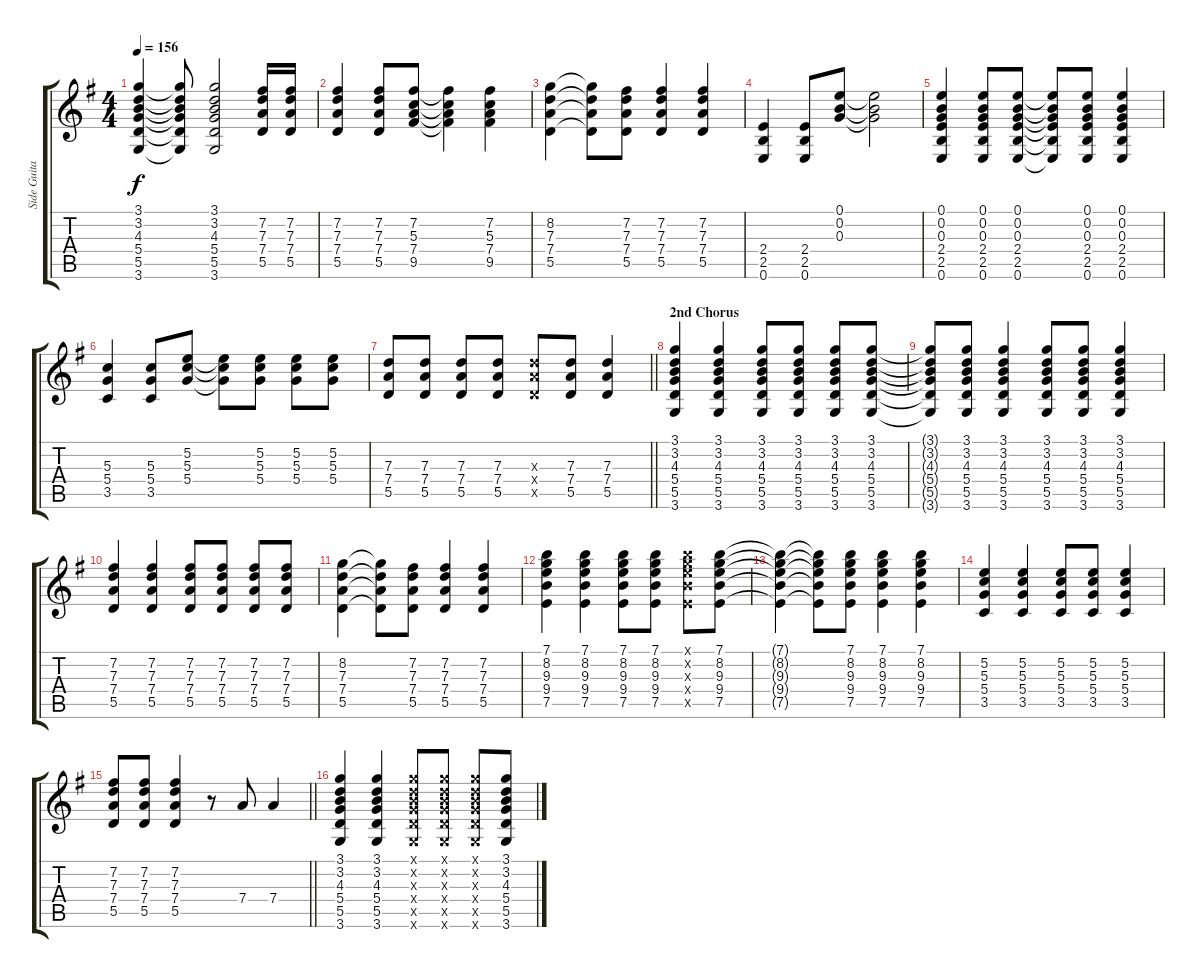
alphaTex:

\track ("Side Guitar" "Side Guita") {instrument distortionguitar}
\staff {score tabs}
\tuning (E4 B3 G3 D3 A2 E2) {hide}
\ts (4 4)
\tempo 156
\clef g2
\ks g
(3.1{t} 3.2{t} 4.3{t} 5.4{t} 5.5{t} 3.6{t}).4{dy f} (3.1{t} 3.2{t} 4.3{t} 5.4{t} 5.5{t} 3.6{t}).8 (3.1 3.2 4.3 5.4 5.5 3.6).2 (7.2 7.3 7.4 5.5).16 (7.2 7.3 7.4 5.5).16 |
(7.2 7.3 7.4 5.5).4 (7.2 7.3 7.4 5.5).8 (7.2 5.3 7.4 9.5).8 (7.2{t} 5.3{t} 7.4{t} 9.5{t}).4 (7.2 5.3 7.4 9.5).4 |
(8.2 7.3 7.4 5.5).4 (8.2{t} 7.3{t} 7.4{t} 5.5{t}).8 (7.2 7.3 7.4 5.5).8 (7.2 7.3 7.4 5.5).4 (7.2 7.3 7.4 5.5).4 |
(2.4 2.5 0.6).4 (2.4 2.5 0.6).8 (0.1 0.2 0.3).8 (0.1{t} 0.2{t} 0.3{t}).2 |
(0.1 0.2 0.3 2.4 2.5 0.6).4 (0.1 0.2 0.3 2.4 2.5 0.6).8 (0.1 0.2 0.3 2.4 2.5 0.6).8 (0.1{t} 0.2{t} 0.3{t} 2.4{t} 2.5{t} 0.6{t}).8 (0.1 0.2 0.3 2.4 2.5 0.6).8 (0.1 0.2 0.3 2.4 2.5 0.6).4 |
(5.3 5.4 3.5).4 (5.3 5.4 3.5).8 (5.2 5.3 5.4).8 (5.2{t} 5.3{t} 5.4{t}).8 (5.2 5.3 5.4).8 (5.2 5.3 5.4).8 (5.2 5.3 5.4).8 |
\barLineRight lightlight
(7.3 7.4 5.5).8 (7.3 7.4 5.5).8 (7.3 7.4 5.5).8 (7.3 7.4 5.5).8 (7.3{x} 7.4{x} 5.5{x}).8 (7.3 7.4 5.5).8 (7.3 7.4 5.5).4 |
\section ("" "2nd Chorus")
(3.1 3.2 4.3 5.4 5.5 3.6).4 (3.1 3.2 4.3 5.4 5.5 3.6).4 (3.1 3.2 4.3 5.4 5.5 3.6).8 (3.1 3.2 4.3 5.4 5.5 3.6).8 (3.1 3.2 4.3 5.4 5.5 3.6).8 (3.1 3.2 4.3 5.4 5.5 3.6).8 |
(3.1{t} 3.2{t} 4.3{t} 5.4{t} 5.5{t} 3.6{t}).8 (3.1 3.2 4.3 5.4 5.5 3.6).8 (3.1 3.2 4.3 5.4 5.5 3.6).4 (3.1 3.2 4.3 5.4 5.5 3.6).8 (3.1 3.2 4.3 5.4 5.5 3.6).8 (3.1 3.2 4.3 5.4 5.5 3.6).4 |
(7.2 7.3 7.4 5.5).4 (7.2 7.3 7.4 5.5).4 (7.2 7.3 7.4 5.5).8 (7.2 7.3 7.4 5.5).8 (7.2 7.3 7.4 5.5).8 (7.2 7.3 7.4 5.5).8 |
(8.2 7.3 7.4 5.5).4 (8.2{t} 7.3{t} 7.4{t} 5.5{t}).8 (7.2 7.3 7.4 5.5).8 (7.2 7.3 7.4 5.5).4 (7.2 7.3 7.4 5.5).4 |
(7.1 8.2 9.3 9.4 7.5).4 (7.1 8.2 9.3 9.4 7.5).4 (7.1 8.2 9.3 9.4 7.5).8 (7.1 8.2 9.3 9.4 7.5).8 (7.1{x} 8.2{x} 9.3{x} 9.4{x} 7.5{x}).8 (7.1 8.2 9.3 9.4 7.5).8 |
(7.1{t} 8.2{t} 9.3{t} 9.4{t} 7.5{t}).4 (7.1{t} 8.2{t} 9.3{t} 9.4{t} 7.5{t}).8 (7.1 8.2 9.3 9.4 7.5).8 (7.1 8.2 9.3 9.4 7.5).4 (7.1 8.2 9.3 9.4 7.5).4 |
(5.2 5.3 5.4 3.5).4 (5.2 5.3 5.4 3.5).4 (5.2 5.3 5.4 3.5).8 (5.2 5.3 5.4 3.5).8 (5.2 5.3 5.4 3.5).4 |
\barLineRight lightlight
(7.2 7.3 7.4 5.5).8 (7.2 7.3 7.4 5.5).8 (7.2 7.3 7.4 5.5).4 r.8 7.4.8 7.4.4 |
(3.1 3.2 4.3 5.4 5.5 3.6).4 (3.1 3.2 4.3 5.4 5.5 3.6).4 (3.1{x} 3.2{x} 4.3{x} 5.4{x} 5.5{x} 3.6{x}).8 (3.1{x} 3.2{x} 4.3{x} 5.4{x} 5.5{x} 3.6{x}).8 (3.1{x} 3.2{x} 4.3{x} 5.4{x} 5.5{x} 3.6{x}).8 (3.1 3.2 4.3 5.4 5.5 3.6).8
